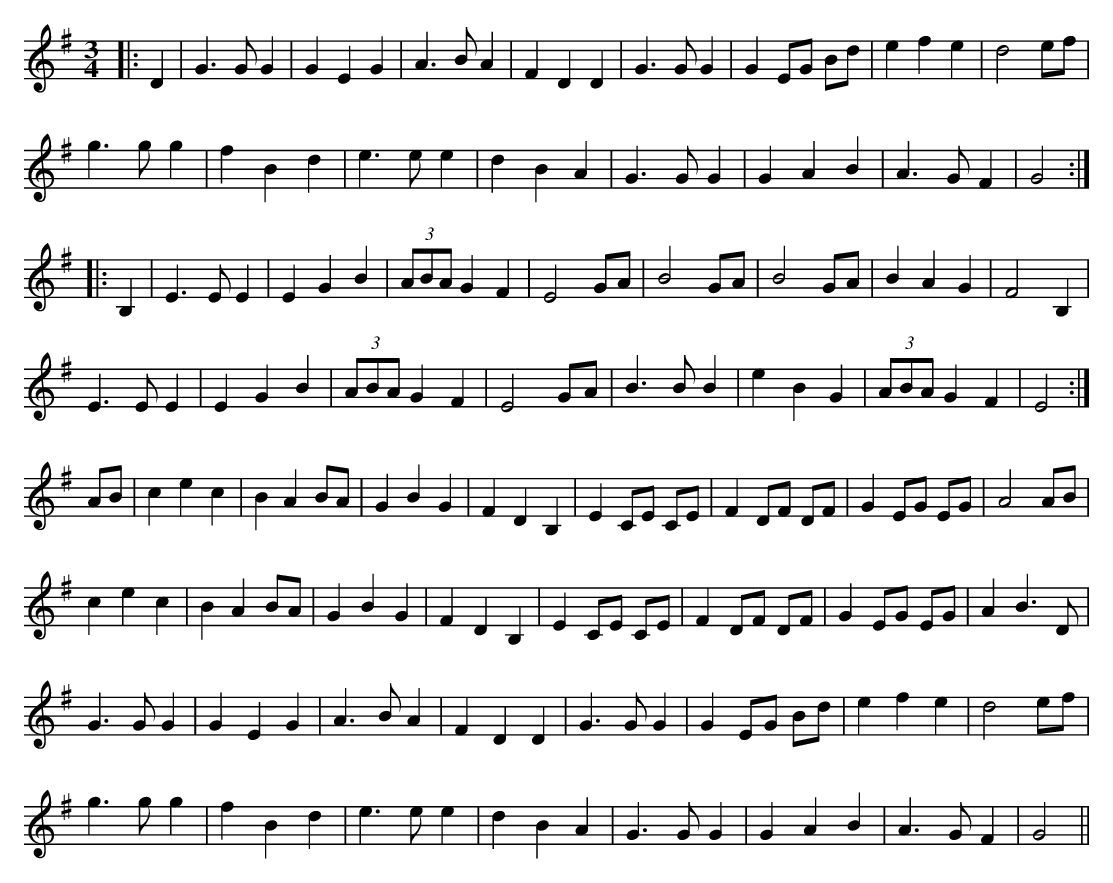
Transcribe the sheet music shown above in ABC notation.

X:1
M:3/4
K:G
|:D2|G3G G2|G2 E2 G2|A3B A2|F2 D2 D2|G3G G2|G2 EG Bd|e2 f2 e2|d4 ef|
g3g g2|f2 B2 d2|e3e e2|d2 B2 A2|G3G G2|G2A2B2|A3G F2|G4:|
|:B,2|E3E E2|E2 G2 B2|(3ABA G2 F2|E4 GA|B4 GA|B4 GA|B2 A2 G2|F4 B,2|
E3E E2|E2 G2 B2|(3ABA G2 F2|E4 GA|B3B B2|e2 B2 G2|(3ABA G2 F2|E4:|
AB|c2 e2 c2|B2 A2 BA|G2 B2 G2|F2 D2 B,2|E2 CE CE|F2 DF DF|G2 EG EG|A4 AB|
c2 e2 c2|B2 A2 BA|G2 B2 G2|F2 D2 B,2|E2 CE CE|F2 DF DF|G2 EG EG|A2 B3 D|
G3G G2|G2 E2 G2|A3B A2|F2 D2 D2|G3G G2|G2 EG Bd|e2 f2 e2|d4 ef|
g3g g2|f2 B2 d2|e3e e2|d2 B2 A2|G3G G2|G2A2B2|A3G F2|G4||
